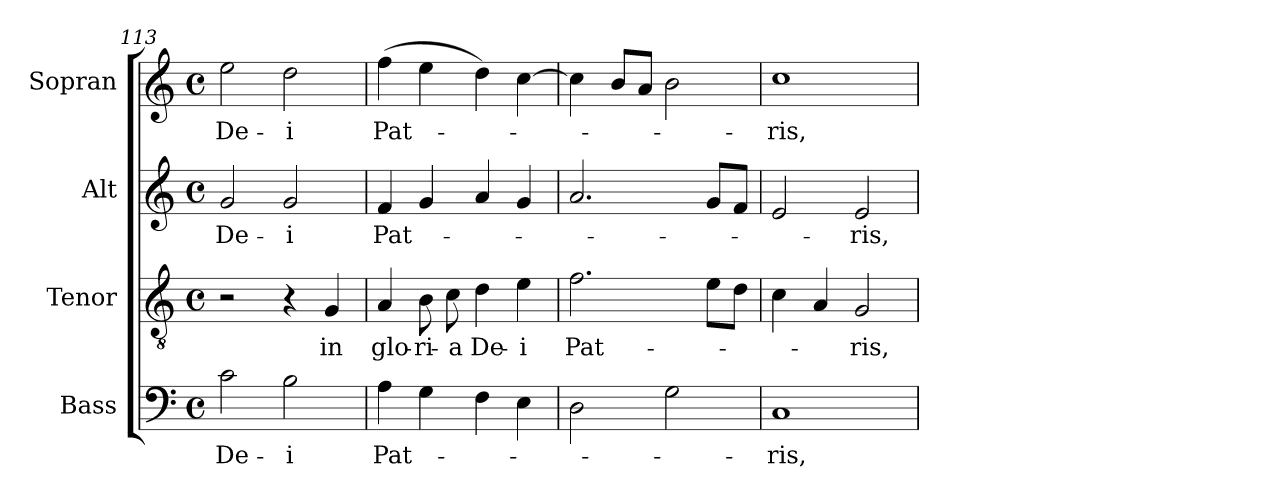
**kern	**text	**kern	**text	**kern	**text	**kern	**text
*part4	*part4	*part3	*part3	*part2	*part2	*part1	*part1
*staff4	*staff4	*staff3	*staff3	*staff2	*staff2	*staff1	*staff1
*I"Bass	*	*I"Tenor	*	*I"Alt	*	*I"Sopran	*
*I'B.	*	*I'T.	*	*I'A.	*	*I'S.	*
!!LO:LB:g=z
*clefF4	*	*clefGv2	*	*clefG2	*	*clefG2	*
*k[]	*	*k[]	*	*k[]	*	*k[]	*
*C:	*	*C:	*	*C:	*	*C:	*
*M4/4	*	*M4/4	*	*M4/4	*	*M4/4	*
*met(c)	*	*met(c)	*	*met(c)	*	*met(c)	*
=113	=113	=113	=113	=113	=113	=113	=113
!	!LO:LY:b	!	!	!	!LO:LY:b	!	!LO:LY:b
2c\	De-	2r	.	2g/	De-	2ee\	De-
!	!LO:LY:b	!	!	!	!LO:LY:b	!	!LO:LY:b
2B\	-i	4r	.	2g/	-i	2dd\	-i
!	!	!	!LO:LY:b	!	!	!	!
.	.	4G/	in	.	.	.	.
=114	=114	=114	=114	=114	=114	=114	=114
!	!LO:LY:b	!	!LO:LY:b	!	!LO:LY:b	!	!LO:LY:b
4A\	Pat-	4A/	glo-	4f/	Pat-	(>4ff\	Pat-
!	!	!	!LO:LY:b	!	!	!	!
4G\	.	8B\	-ri-	4g/	.	4ee\	.
!	!	!	!LO:LY:b	!	!	!	!
.	.	8c\	-a	.	.	.	.
!	!	!	!LO:LY:b	!	!	!	!
4F\	.	4d\	De-	4a/	.	4dd\)	.
!	!	!	!LO:LY:b	!	!	!	!
4E\	.	4e\	-i	4g/	.	[4cc\	.
=115	=115	=115	=115	=115	=115	=115	=115
!	!	!	!LO:LY:b	!	!	!	!
2D\	.	2.f\	Pat-	2.a/	.	4cc\]	.
.	.	.	.	.	.	8b/L	.
.	.	.	.	.	.	8a/J	.
2G\	.	.	.	.	.	2b\	.
.	.	8e\L	.	8g/L	.	.	.
.	.	8d\J	.	8f/J	.	.	.
=116	=116	=116	=116	=116	=116	=116	=116
!	!LO:LY:b	!	!	!	!	!	!LO:LY:b
1C	-ris,	4c\	.	2e/	.	1cc	-ris,
.	.	4A/	.	.	.	.	.
!	!	!	!LO:LY:b	!	!LO:LY:b	!	!
.	.	2G/	-ris,	2e/	-ris,	.	.
=	=	=	=	=	=	=	=
*-	*-	*-	*-	*-	*-	*-	*-
